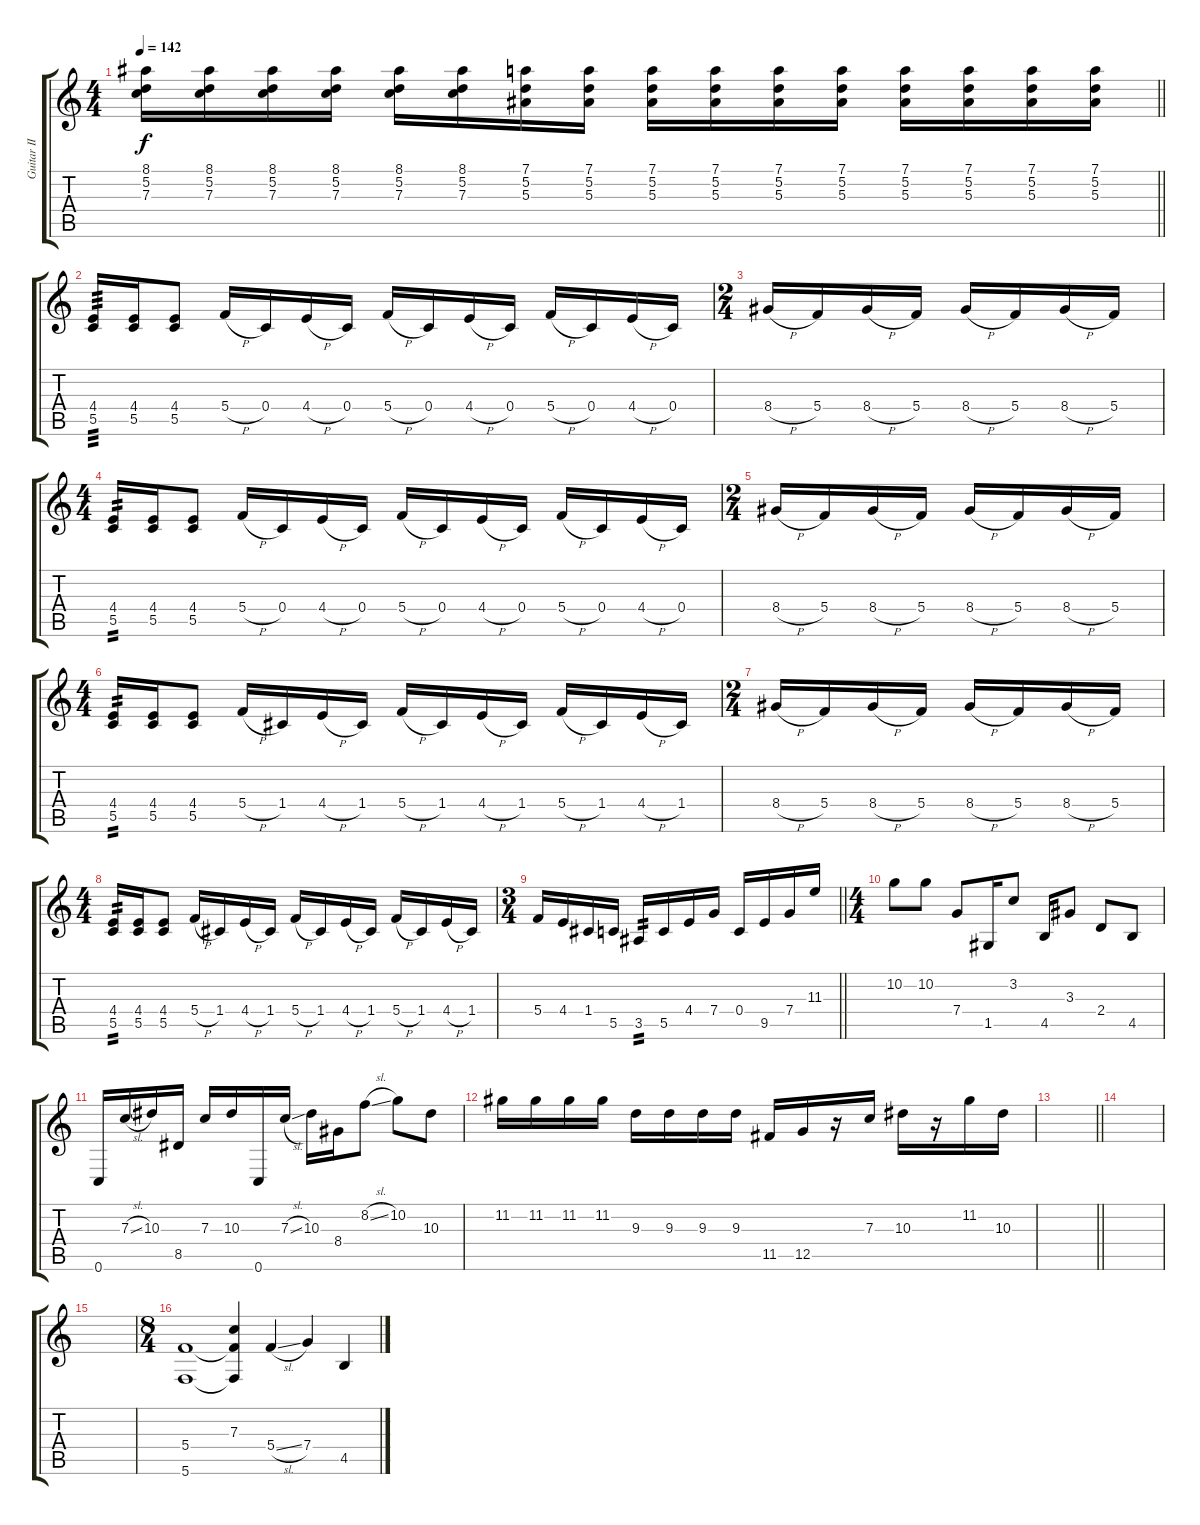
\track ("Guitar II" "Guitar II") {instrument distortionguitar}
\staff {score tabs}
\tuning (D4 A3 F3 C3 G2 C2) {hide}
\ts (4 4)
\tempo 142
\clef g2
\barLineRight lightlight
\ks c
(8.1 5.2 7.3).16{dy f} (8.1 5.2 7.3).16 (8.1 5.2 7.3).16 (8.1 5.2 7.3).16 (8.1 5.2 7.3).16 (8.1 5.2 7.3).16 (7.1 5.2 5.3).16 (7.1 5.2 5.3).16 (7.1 5.2 5.3).16 (7.1 5.2 5.3).16 (7.1 5.2 5.3).16 (7.1 5.2 5.3).16 (7.1 5.2 5.3).16 (7.1 5.2 5.3).16 (7.1 5.2 5.3).16 (7.1 5.2 5.3).16 |
\section ("" "")
(4.4 5.5).16{tp 3 balance 4} (4.4 5.5).16 (4.4 5.5).8 5.4{h}.16 0.4.16 4.4{h}.16 0.4.16 5.4{h}.16 0.4.16 4.4{h}.16 0.4.16 5.4{h}.16 0.4.16 4.4{h}.16 0.4.16 |
\ts (2 4)
8.4{h}.16 5.4.16 8.4{h}.16 5.4.16 8.4{h}.16 5.4.16 8.4{h}.16 5.4.16 |
\ts (4 4)
(4.4 5.5).16{tp 2} (4.4 5.5).16 (4.4 5.5).8 5.4{h}.16 0.4.16 4.4{h}.16 0.4.16 5.4{h}.16 0.4.16 4.4{h}.16 0.4.16 5.4{h}.16 0.4.16 4.4{h}.16 0.4.16 |
\ts (2 4)
8.4{h}.16 5.4.16 8.4{h}.16 5.4.16 8.4{h}.16 5.4.16 8.4{h}.16 5.4.16 |
\ts (4 4)
(4.4 5.5).16{tp 2} (4.4 5.5).16 (4.4 5.5).8 5.4{h}.16 1.4.16 4.4{h}.16 1.4.16 5.4{h}.16 1.4.16 4.4{h}.16 1.4.16 5.4{h}.16 1.4.16 4.4{h}.16 1.4.16 |
\ts (2 4)
8.4{h}.16 5.4.16 8.4{h}.16 5.4.16 8.4{h}.16 5.4.16 8.4{h}.16 5.4.16 |
\ts (4 4)
(4.4 5.5).16{tp 2} (4.4 5.5).16 (4.4 5.5).8 5.4{h}.16 1.4.16 4.4{h}.16 1.4.16 5.4{h}.16 1.4.16 4.4{h}.16 1.4.16 5.4{h}.16 1.4.16 4.4{h}.16 1.4.16 |
\ts (3 4)
\barLineRight lightlight
5.4.16 4.4.16 1.4.16 5.5.16 3.5.16{tp 2} 5.5.16 4.4.16 7.4.16 0.4.16 9.5.16 7.4.16 11.3.16 |
\ts (4 4)
10.2.8 10.2.8 7.4.8 1.5.16 3.2.8 4.5.16 3.3.8 2.4.8 4.5.8 |
0.6.16 7.3{sl}.16 10.3.16 8.5.16 7.3.16 10.3.16 0.6.16 7.3{sl}.16 10.3.16 8.4.16 8.2{sl}.8 10.2.8 10.3.8 |
11.2.16 11.2.16 11.2.16 11.2.16 9.3.16 9.3.16 9.3.16 9.3.16 11.5.16 12.5.16 r.16 7.3.16 10.3.16 r.16 11.2.16 10.3.16 |
\barLineRight lightlight
|
\section ("" "")
|
|
\ts (8 4)
(5.4 5.6).1{balance 8} (7.3 5.4{t} 5.6{t}).4 5.4{sl}.4 7.4.4 4.5.4
